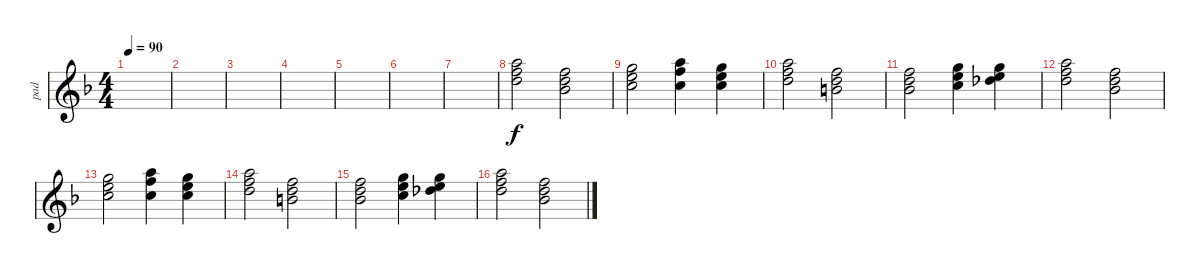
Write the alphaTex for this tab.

\track ("pad" "pad") {instrument electricguitarclean}
\staff {score}
\tuning (E4 B3 G3 D3 A2 E2 B1) {hide}
\ts (4 4)
\tempo 90
\clef g2
\ks f
|
|
|
|
|
|
|
(5.1 6.2 7.3).2 (1.1 3.2 3.3).2 |
(3.1 5.2 5.3).2 (1.1 1.2 14.3).4 (3.1 1.2 9.3).4 |
(5.1 6.2 7.3).2 (1.1 3.2 4.3).2 |
(1.1 3.2 3.3).2 (0.1 1.2 12.3).4 (3.1 5.2 6.3).4 |
(5.1 6.2 7.3).2 (1.1 3.2 3.3).2 |
(3.1 5.2 5.3).2 (1.1 1.2 14.3).4 (3.1 1.2 9.3).4 |
(5.1 6.2 7.3).2 (1.1 3.2 4.3).2 |
(1.1 3.2 3.3).2 (0.1 1.2 12.3).4 (3.1 5.2 6.3).4 |
(5.1 6.2 7.3).2 (1.1 3.2 3.3).2
